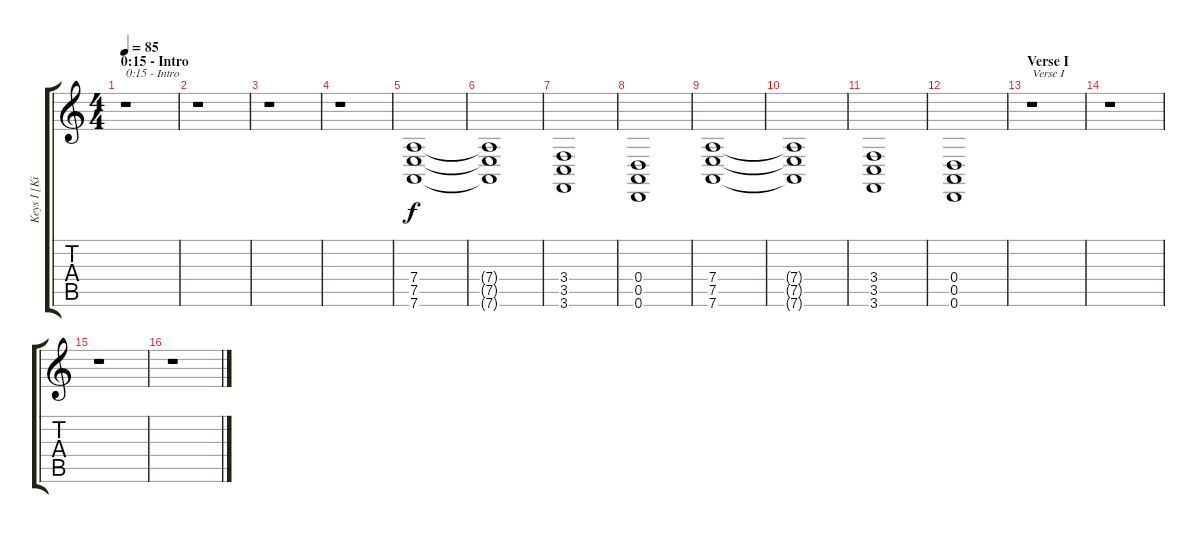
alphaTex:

\track ("Keys I [Kirkesola]" "Keys I [Ki") {instrument electricgrandpiano}
\staff {score tabs}
\tuning (E4 B3 G3 D3 A2 D2) {hide}
\ts (4 4)
\section ("" "0:15 - Intro")
\tempo 85
\clef g2
\ks c
r.1{txt "0:15 - Intro" dy f instrument electricgrandpiano} |
r.1 |
r.1 |
r.1 |
(7.4 7.5 7.6).1{instrument electricgrandpiano} |
(7.4{t} 7.5{t} 7.6{t}).1 |
(3.4 3.5 3.6).1 |
(0.4 0.5 0.6).1 |
(7.4 7.5 7.6).1 |
(7.4{t} 7.5{t} 7.6{t}).1 |
(3.4 3.5 3.6).1 |
(0.4 0.5 0.6).1 |
\section ("" "Verse I")
r.1{txt "Verse I"} |
r.1 |
r.1 |
r.1
